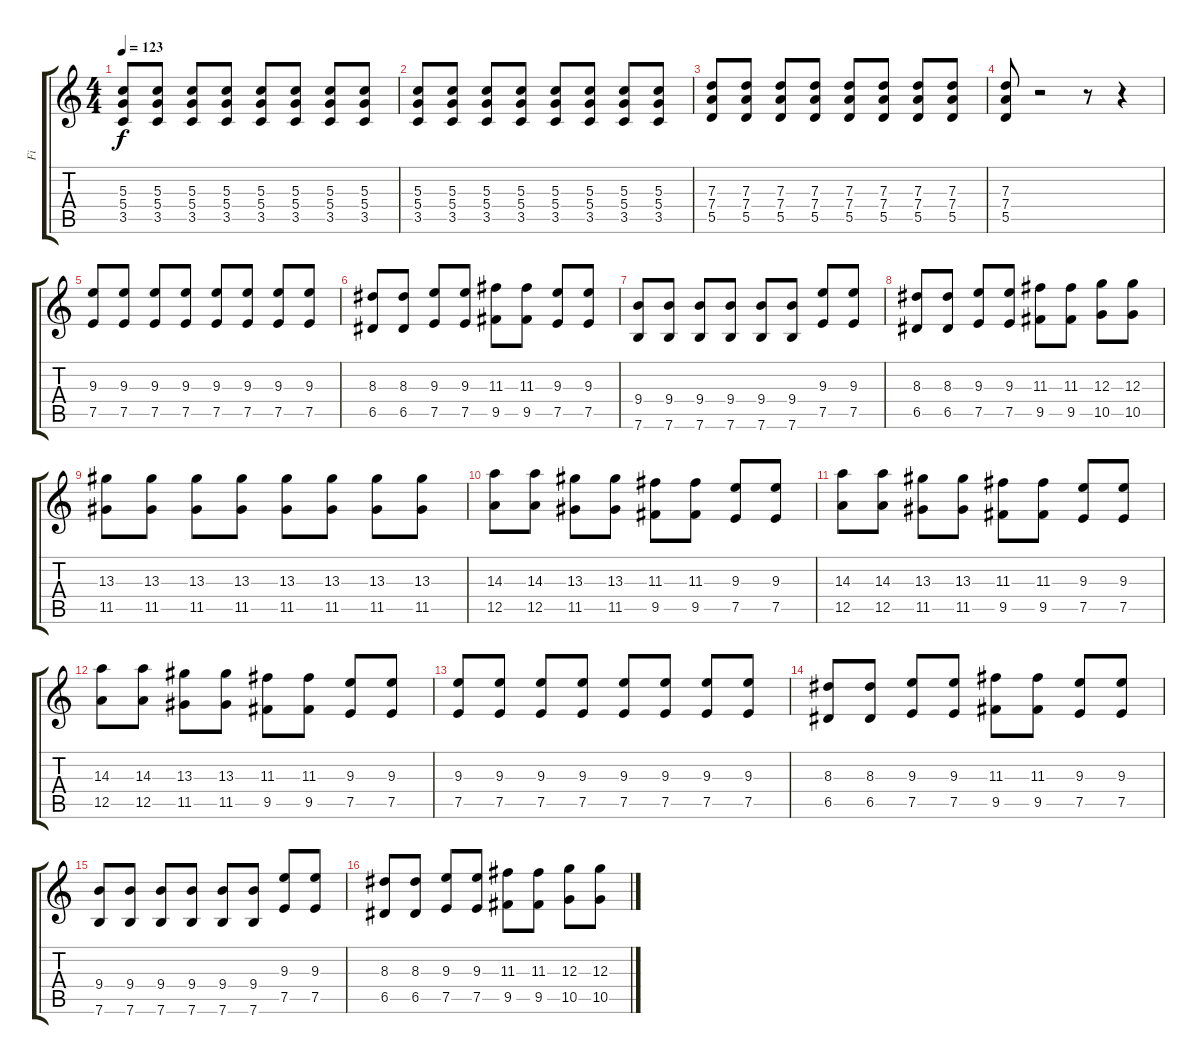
\track ("Fi" "Fi") {instrument distortionguitar}
\staff {score tabs}
\tuning (E4 B3 G3 D3 A2 E2) {hide}
\ts (4 4)
\tempo 123
\clef g2
\ks c
(5.3 5.4 3.5).8{dy f} (5.3 5.4 3.5).8 (5.3 5.4 3.5).8 (5.3 5.4 3.5).8 (5.3 5.4 3.5).8 (5.3 5.4 3.5).8 (5.3 5.4 3.5).8 (5.3 5.4 3.5).8 |
(5.3 5.4 3.5).8 (5.3 5.4 3.5).8 (5.3 5.4 3.5).8 (5.3 5.4 3.5).8 (5.3 5.4 3.5).8 (5.3 5.4 3.5).8 (5.3 5.4 3.5).8 (5.3 5.4 3.5).8 |
(7.3 7.4 5.5).8 (7.3 7.4 5.5).8 (7.3 7.4 5.5).8 (7.3 7.4 5.5).8 (7.3 7.4 5.5).8 (7.3 7.4 5.5).8 (7.3 7.4 5.5).8 (7.3 7.4 5.5).8 |
(7.3 7.4 5.5).8 r.2 r.8 r.4 |
(9.3 7.5).8 (9.3 7.5).8 (9.3 7.5).8 (9.3 7.5).8 (9.3 7.5).8 (9.3 7.5).8 (9.3 7.5).8 (9.3 7.5).8 |
(8.3 6.5).8 (8.3 6.5).8 (9.3 7.5).8 (9.3 7.5).8 (11.3 9.5).8 (11.3 9.5).8 (9.3 7.5).8 (9.3 7.5).8 |
(9.4 7.6).8 (9.4 7.6).8 (9.4 7.6).8 (9.4 7.6).8 (9.4 7.6).8 (9.4 7.6).8 (9.3 7.5).8 (9.3 7.5).8 |
(8.3 6.5).8 (8.3 6.5).8 (9.3 7.5).8 (9.3 7.5).8 (11.3 9.5).8 (11.3 9.5).8 (12.3 10.5).8 (12.3 10.5).8 |
(13.3 11.5).8 (13.3 11.5).8 (13.3 11.5).8 (13.3 11.5).8 (13.3 11.5).8 (13.3 11.5).8 (13.3 11.5).8 (13.3 11.5).8 |
(14.3 12.5).8 (14.3 12.5).8 (13.3 11.5).8 (13.3 11.5).8 (11.3 9.5).8 (11.3 9.5).8 (9.3 7.5).8 (9.3 7.5).8 |
(14.3 12.5).8 (14.3 12.5).8 (13.3 11.5).8 (13.3 11.5).8 (11.3 9.5).8 (11.3 9.5).8 (9.3 7.5).8 (9.3 7.5).8 |
(14.3 12.5).8 (14.3 12.5).8 (13.3 11.5).8 (13.3 11.5).8 (11.3 9.5).8 (11.3 9.5).8 (9.3 7.5).8 (9.3 7.5).8 |
(9.3 7.5).8 (9.3 7.5).8 (9.3 7.5).8 (9.3 7.5).8 (9.3 7.5).8 (9.3 7.5).8 (9.3 7.5).8 (9.3 7.5).8 |
(8.3 6.5).8 (8.3 6.5).8 (9.3 7.5).8 (9.3 7.5).8 (11.3 9.5).8 (11.3 9.5).8 (9.3 7.5).8 (9.3 7.5).8 |
(9.4 7.6).8 (9.4 7.6).8 (9.4 7.6).8 (9.4 7.6).8 (9.4 7.6).8 (9.4 7.6).8 (9.3 7.5).8 (9.3 7.5).8 |
(8.3 6.5).8 (8.3 6.5).8 (9.3 7.5).8 (9.3 7.5).8 (11.3 9.5).8 (11.3 9.5).8 (12.3 10.5).8 (12.3 10.5).8
